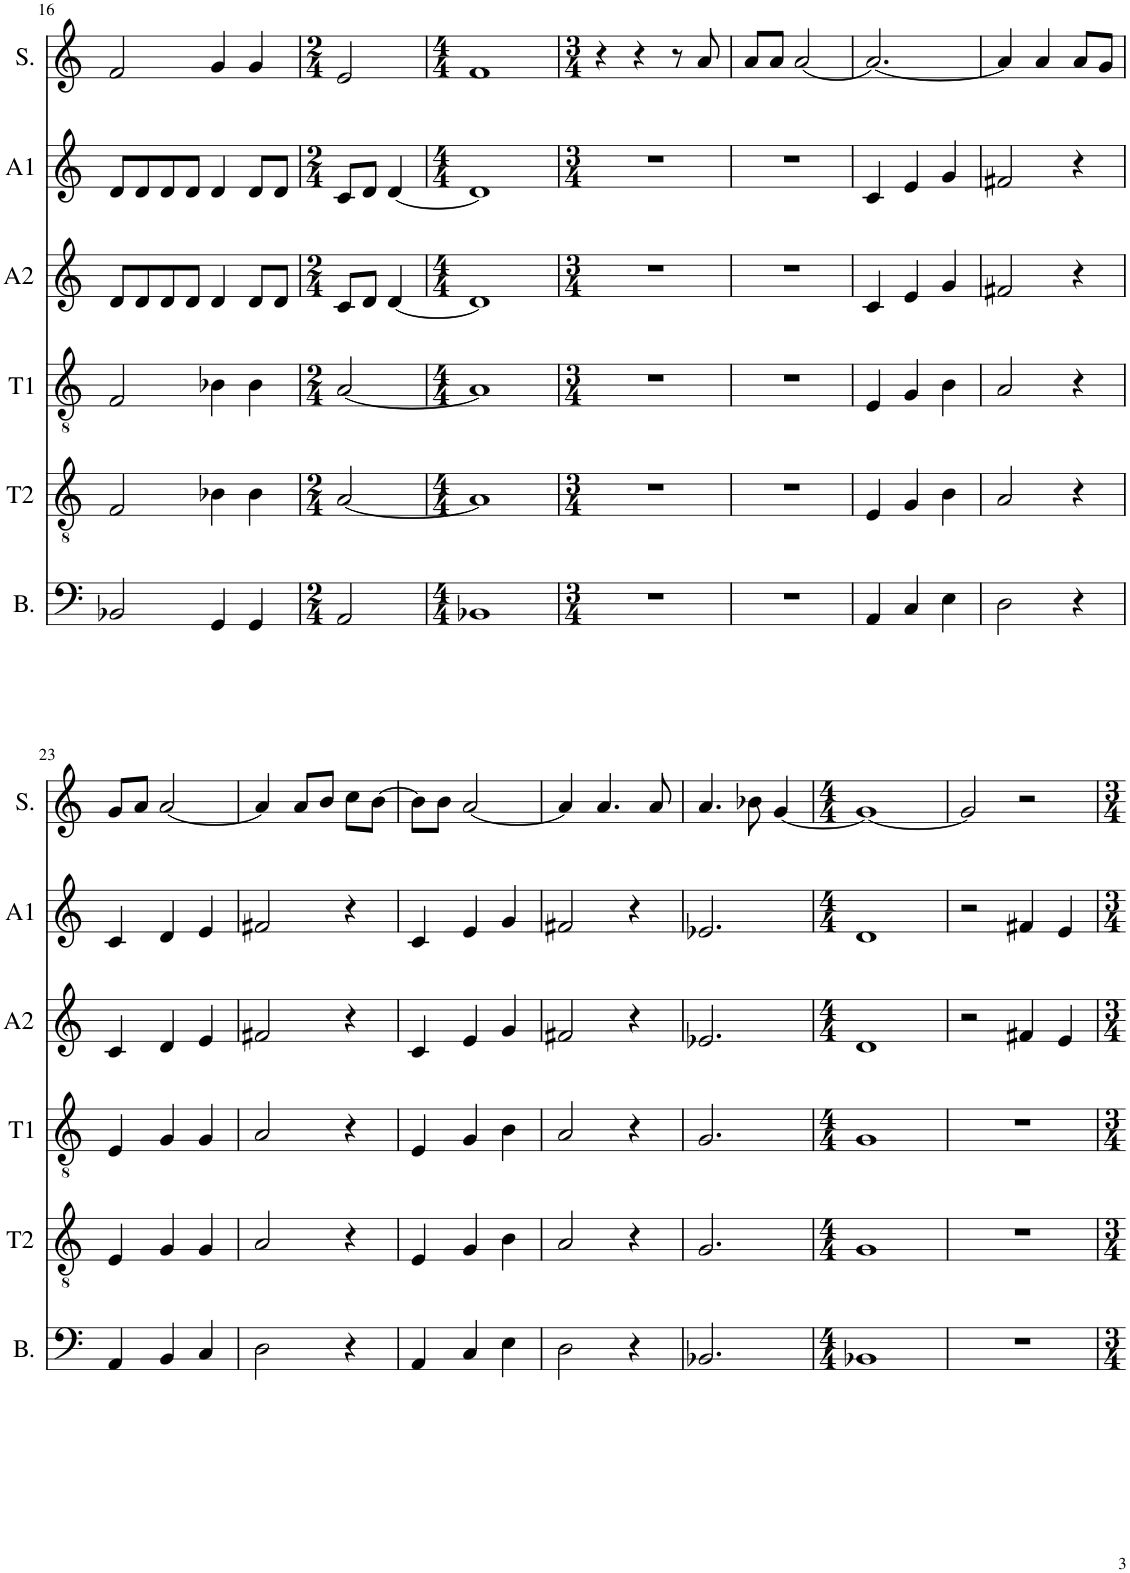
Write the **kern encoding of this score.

**kern	**kern	**kern	**kern	**kern	**kern
*part6	*part5	*part4	*part3	*part2	*part1
*staff6	*staff5	*staff4	*staff3	*staff2	*staff1
*I"Bass	*I"Tenor 2	*I"Tenor 1	*I"Alto 2	*I"Alto 1	*I"Soprano
*I'B.	*I'T2	*I'T1	*I'A2	*I'A1	*I'S.
!!LO:PB:g=z
*clefF4	*clefGv2	*clefGv2	*clefG2	*clefG2	*clefG2
*k[]	*k[]	*k[]	*k[]	*k[]	*k[]
*M4/4	*M4/4	*M4/4	*M4/4	*M4/4	*M4/4
=16	=16	=16	=16	=16	=16
2BB-X/	2F/	2F/	8d/L	8d/L	2f/
.	.	.	8d/	8d/	.
.	.	.	8d/	8d/	.
.	.	.	8d/J	8d/J	.
4GG/	4B-X\	4B-X\	4d/	4d/	4g/
4GG/	4B-\	4B-\	8d/L	8d/L	4g/
.	.	.	8d/J	8d/J	.
=17	=17	=17	=17	=17	=17
*M2/4	*M2/4	*M2/4	*M2/4	*M2/4	*M2/4
2AA/	[2A/	[2A/	8c/L	8c/L	2e/
.	.	.	8d/J	8d/J	.
.	.	.	[4d/	[4d/	.
=18	=18	=18	=18	=18	=18
*M4/4	*M4/4	*M4/4	*M4/4	*M4/4	*M4/4
1BB-X	1A]	1A]	1d]	1d]	1f
=19	=19	=19	=19	=19	=19
*M3/4	*M3/4	*M3/4	*M3/4	*M3/4	*M3/4
2.r	2.r	2.r	2.r	2.r	4r
.	.	.	.	.	4r
.	.	.	.	.	8r
.	.	.	.	.	8a/
=20	=20	=20	=20	=20	=20
2.r	2.r	2.r	2.r	2.r	8a/L
.	.	.	.	.	8a/J
.	.	.	.	.	[2a/
=21	=21	=21	=21	=21	=21
4AA/	4E/	4E/	4c/	4c/	2.a/_
4C/	4G/	4G/	4e/	4e/	.
4E\	4B\	4B\	4g/	4g/	.
=22	=22	=22	=22	=22	=22
2D\	2A/	2A/	2f#X/	2f#X/	4a/]
.	.	.	.	.	4a/
4r	4r	4r	4r	4r	8a/L
.	.	.	.	.	8g/J
!!LO:LB:g=z
=23	=23	=23	=23	=23	=23
4AA/	4E/	4E/	4c/	4c/	8g/L
.	.	.	.	.	8a/J
4BB/	4G/	4G/	4d/	4d/	[2a/
4C/	4G/	4G/	4e/	4e/	.
=24	=24	=24	=24	=24	=24
2D\	2A/	2A/	2f#X/	2f#X/	4a/]
.	.	.	.	.	8a/L
.	.	.	.	.	8b/J
4r	4r	4r	4r	4r	8cc\L
.	.	.	.	.	[8b\J
=25	=25	=25	=25	=25	=25
4AA/	4E/	4E/	4c/	4c/	8b\L]
.	.	.	.	.	8b\J
4C/	4G/	4G/	4e/	4e/	[2a/
4E\	4B\	4B\	4g/	4g/	.
=26	=26	=26	=26	=26	=26
2D\	2A/	2A/	2f#X/	2f#X/	4a/]
.	.	.	.	.	4.a/
4r	4r	4r	4r	4r	.
.	.	.	.	.	8a/
=27	=27	=27	=27	=27	=27
2.BB-X/	2.G/	2.G/	2.e-X/	2.e-X/	4.a/
.	.	.	.	.	8b-X\
.	.	.	.	.	[4g/
=28	=28	=28	=28	=28	=28
*M4/4	*M4/4	*M4/4	*M4/4	*M4/4	*M4/4
1BB-X	1G	1G	1d	1d	1g_
=29	=29	=29	=29	=29	=29
1r	1r	1r	2r	2r	2g/]
.	.	.	4f#X/	4f#X/	2r
.	.	.	4e/	4e/	.
=	=	=	=	=	=
*-	*-	*-	*-	*-	*-
